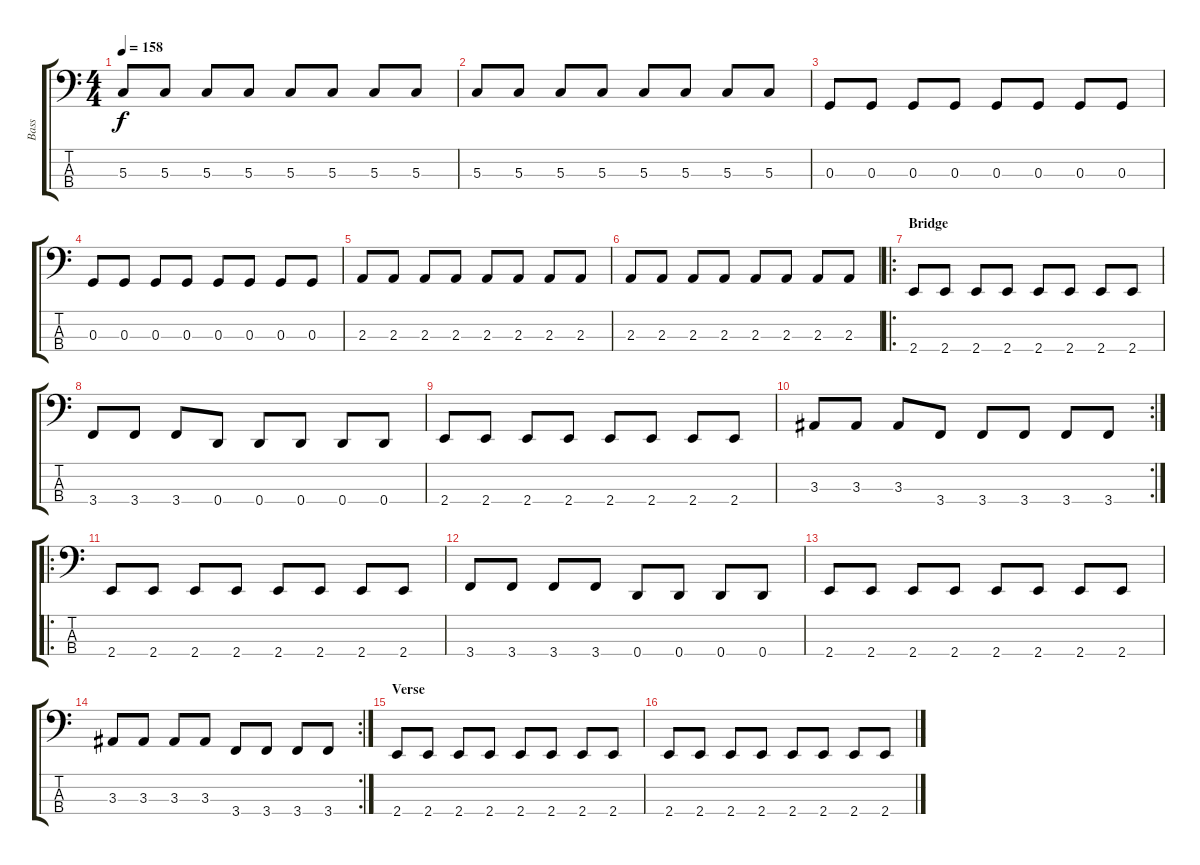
\track ("Bass " "Bass ") {instrument electricbasspick}
\staff {score tabs}
\tuning (F2 C2 G1 D1) {hide}
\ts (4 4)
\tempo 158
\clef f4
\ks c
5.3.8{dy f} 5.3.8 5.3.8 5.3.8 5.3.8 5.3.8 5.3.8 5.3.8 |
5.3.8 5.3.8 5.3.8 5.3.8 5.3.8 5.3.8 5.3.8 5.3.8 |
0.3.8 0.3.8 0.3.8 0.3.8 0.3.8 0.3.8 0.3.8 0.3.8 |
0.3.8 0.3.8 0.3.8 0.3.8 0.3.8 0.3.8 0.3.8 0.3.8 |
2.3.8 2.3.8 2.3.8 2.3.8 2.3.8 2.3.8 2.3.8 2.3.8 |
2.3.8 2.3.8 2.3.8 2.3.8 2.3.8 2.3.8 2.3.8 2.3.8 |
\ro
\section ("" "Bridge")
2.4.8 2.4.8 2.4.8 2.4.8 2.4.8 2.4.8 2.4.8 2.4.8 |
3.4.8 3.4.8 3.4.8 0.4.8 0.4.8 0.4.8 0.4.8 0.4.8 |
2.4.8 2.4.8 2.4.8 2.4.8 2.4.8 2.4.8 2.4.8 2.4.8 |
\rc 2
3.3.8 3.3.8 3.3.8 3.4.8 3.4.8 3.4.8 3.4.8 3.4.8 |
\ro
2.4.8 2.4.8 2.4.8 2.4.8 2.4.8 2.4.8 2.4.8 2.4.8 |
3.4.8 3.4.8 3.4.8 3.4.8 0.4.8 0.4.8 0.4.8 0.4.8 |
2.4.8 2.4.8 2.4.8 2.4.8 2.4.8 2.4.8 2.4.8 2.4.8 |
\rc 2
3.3.8 3.3.8 3.3.8 3.3.8 3.4.8 3.4.8 3.4.8 3.4.8 |
\section ("" "Verse")
2.4.8 2.4.8 2.4.8 2.4.8 2.4.8 2.4.8 2.4.8 2.4.8 |
2.4.8 2.4.8 2.4.8 2.4.8 2.4.8 2.4.8 2.4.8 2.4.8
